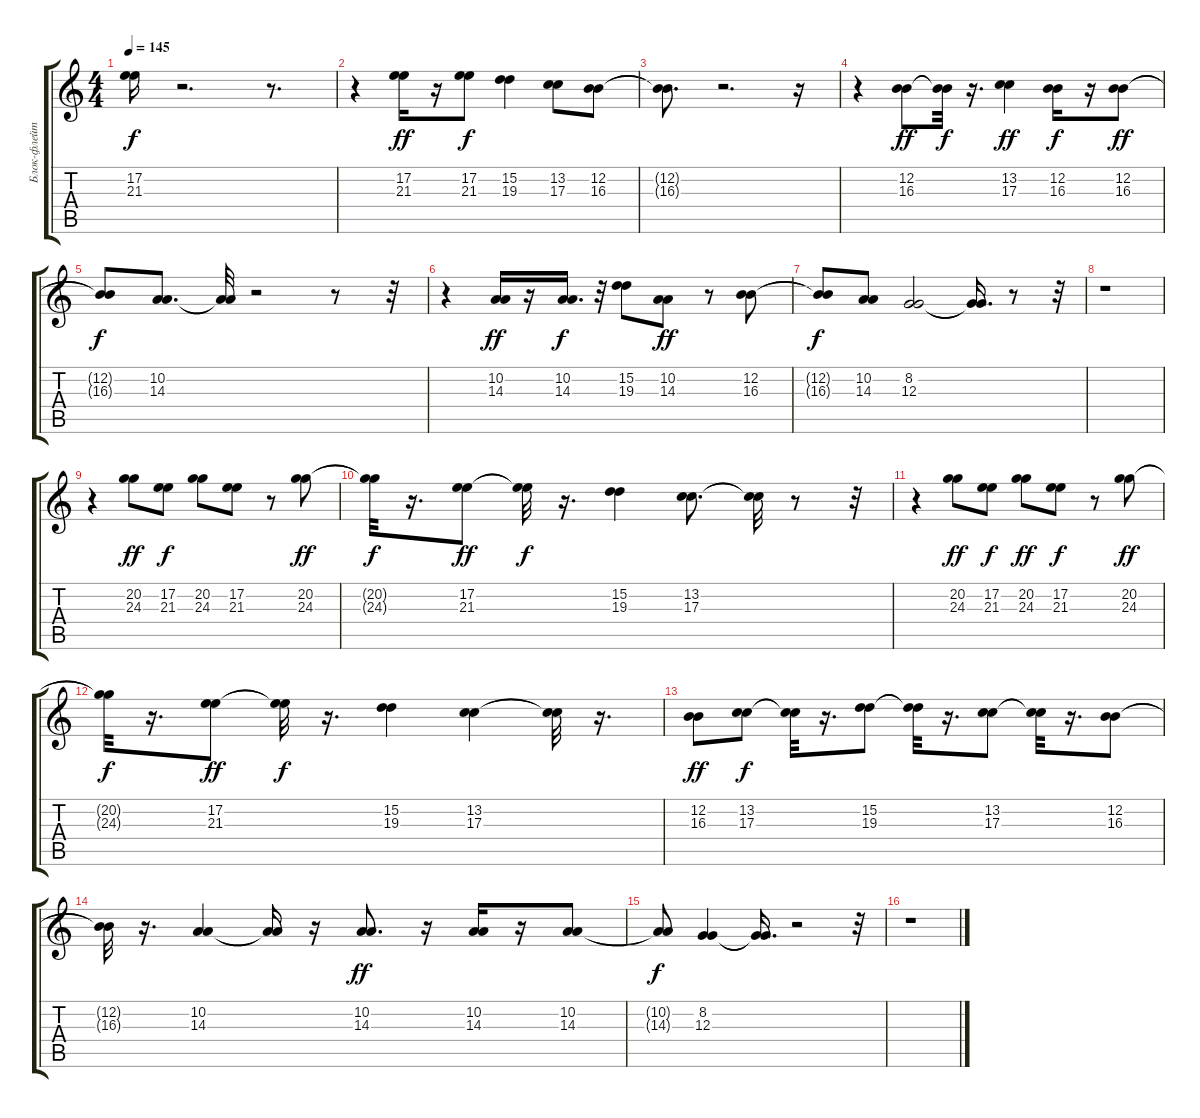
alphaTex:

\track ("Блок-флейта" "Блок-флейт") {instrument recorder}
\staff {score tabs}
\tuning (E4 B3 G3 D3 A2 E2) {hide}
\ts (4 4)
\tempo 145
\clef g2
\ks c
(17.2{t} 21.3{t}).16{dy f} r.2{d} r.8{d} |
r.4 (17.2 21.3).16{dy ff} r.16 (17.2 21.3).8{dy f} (15.2 19.3).4 (13.2 17.3).8 (12.2 16.3).8 |
(12.2{t} 16.3{t}).8{d} r.2{d} r.16 |
r.4 (12.2 16.3).8{dy ff} (12.2{t} 16.3{t}).32{dy f} r.16{d} (13.2 17.3).4{dy ff} (12.2 16.3).16{dy f} r.16 (12.2 16.3).8{dy ff} |
(12.2{t} 16.3{t}).8{dy f} (10.2 14.3).8{d} (10.2{t} 14.3{t}).32 r.2 r.8 r.32 |
r.4 (10.2 14.3).16{dy ff} r.16 (10.2 14.3).16{d dy f} r.32 (15.2 19.3).8 (10.2 14.3).8{dy ff} r.8 (12.2 16.3).8 |
(12.2{t} 16.3{t}).8{dy f} (10.2 14.3).8 (8.2 12.3).2 (8.2{t} 12.3{t}).16{d} r.8 r.32 |
r.1 |
r.4 (20.2 24.3).8{dy ff} (17.2 21.3).8{dy f} (20.2 24.3).8 (17.2 21.3).8 r.8 (20.2 24.3).8{dy ff} |
(20.2{t} 24.3{t}).32{dy f} r.16{d} (17.2 21.3).8{dy ff} (17.2{t} 21.3{t}).32{dy f} r.16{d} (15.2 19.3).4 (13.2 17.3).8{d} (13.2{t} 17.3{t}).32 r.8 r.32 |
r.4 (20.2 24.3).8{dy ff} (17.2 21.3).8{dy f} (20.2 24.3).8{dy ff} (17.2 21.3).8{dy f} r.8 (20.2 24.3).8{dy ff} |
(20.2{t} 24.3{t}).32{dy f} r.16{d} (17.2 21.3).8{dy ff} (17.2{t} 21.3{t}).32{dy f} r.16{d} (15.2 19.3).4 (13.2 17.3).4 (13.2{t} 17.3{t}).32 r.16{d} |
(12.2 16.3).8{dy ff} (13.2 17.3).8{dy f} (13.2{t} 17.3{t}).32 r.16{d} (15.2 19.3).8 (15.2{t} 19.3{t}).32 r.16{d} (13.2 17.3).8 (13.2{t} 17.3{t}).32 r.16{d} (12.2 16.3).8 |
(12.2{t} 16.3{t}).32 r.16{d} (10.2 14.3).4 (10.2{t} 14.3{t}).16 r.16 (10.2 14.3).8{d dy ff} r.16 (10.2 14.3).16 r.16 (10.2 14.3).8 |
(10.2{t} 14.3{t}).8{dy f} (8.2 12.3).4 (8.2{t} 12.3{t}).16{d} r.2 r.32 |
r.1
